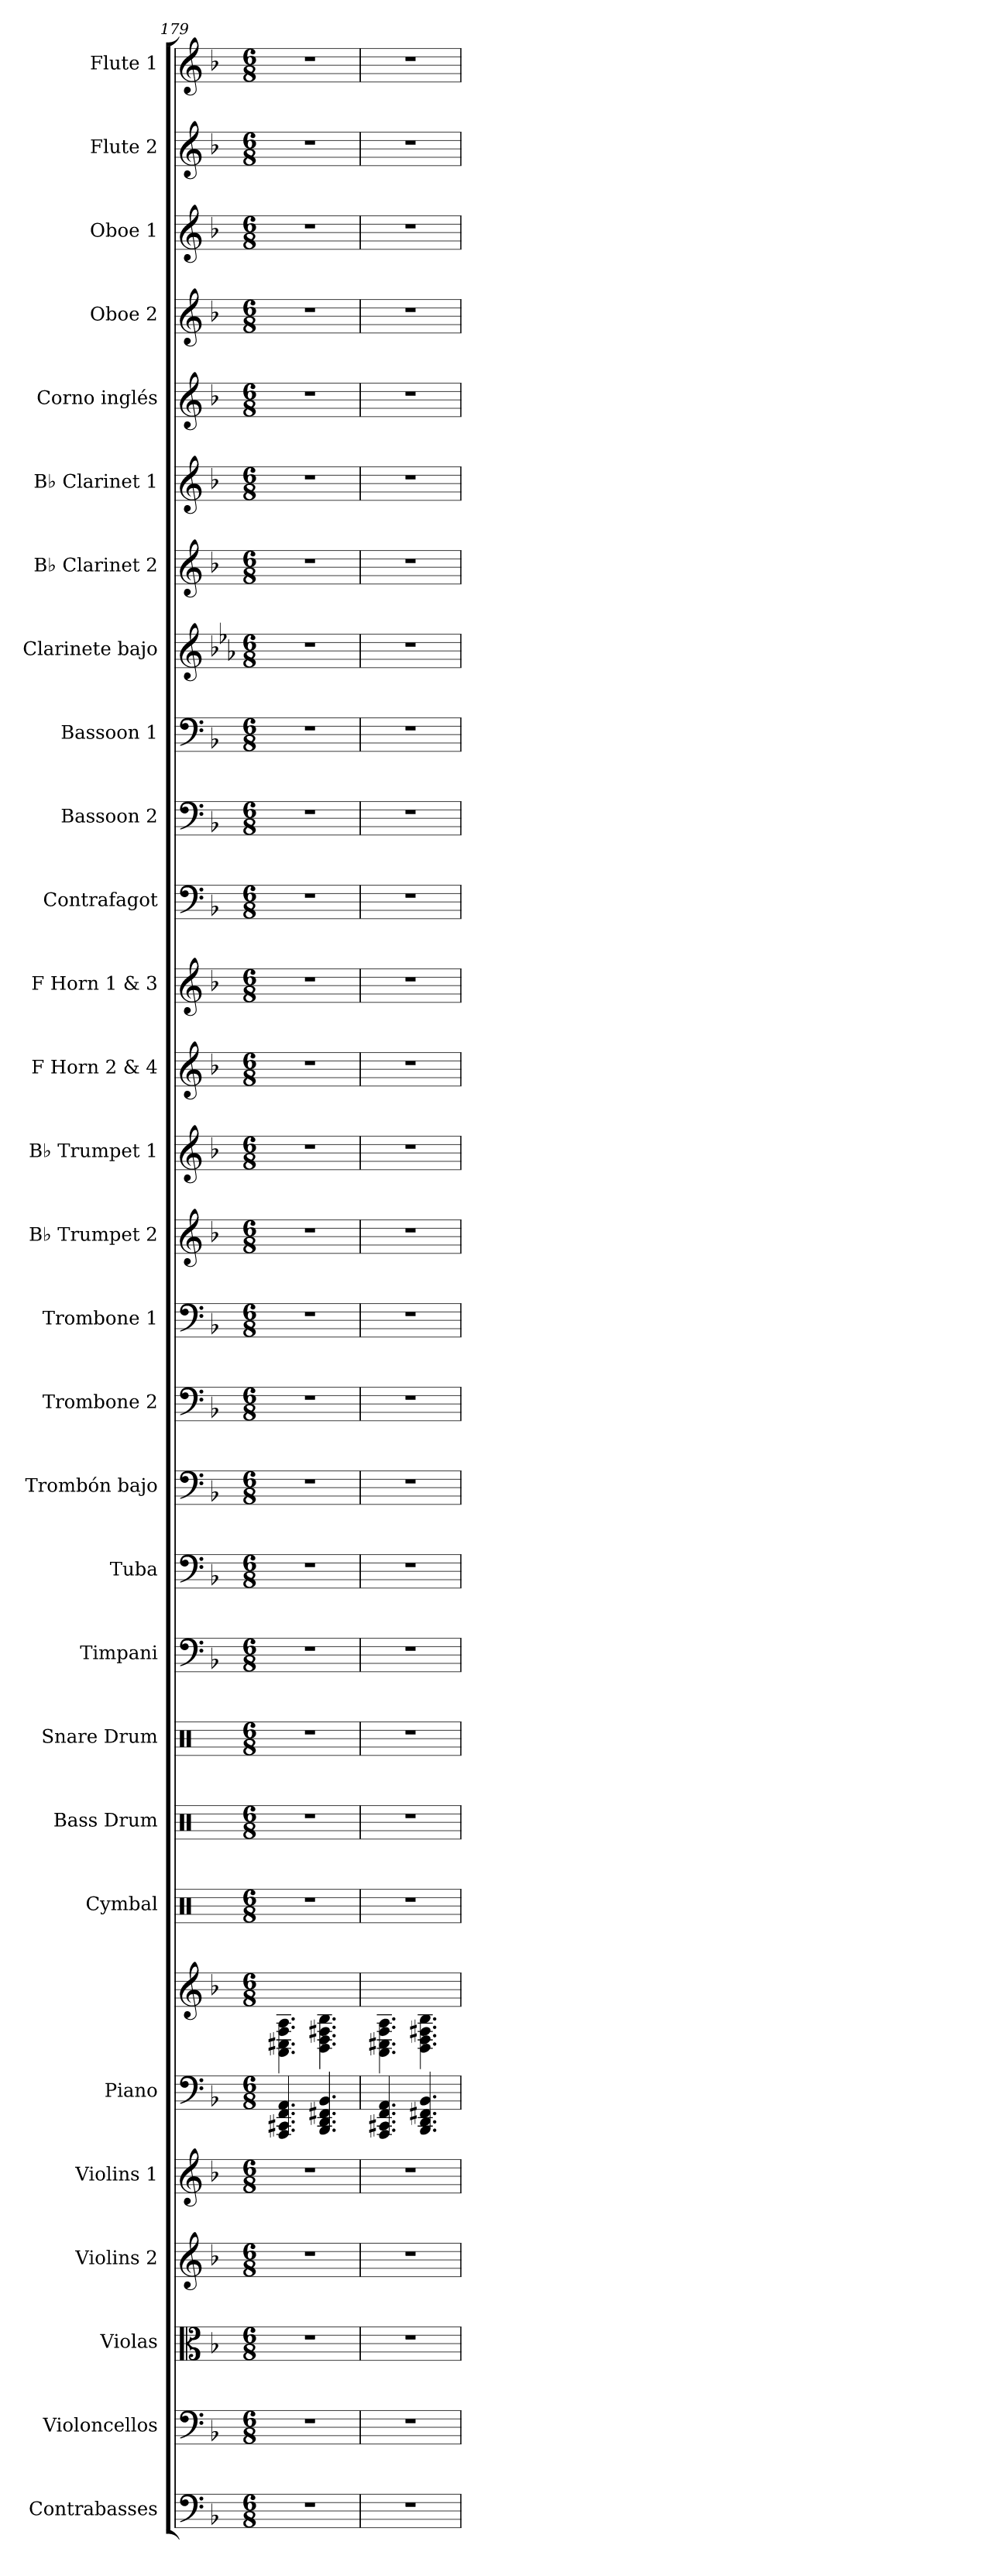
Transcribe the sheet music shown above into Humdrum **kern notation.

**kern	**kern	**kern	**kern	**kern	**kern	**kern	**kern	**kern	**kern	**kern	**kern	**kern	**kern	**kern	**kern	**kern	**kern	**kern	**kern	**kern	**kern	**kern	**kern	**kern	**kern	**kern	**kern	**kern	**kern
*part29	*part28	*part27	*part26	*part25	*part24	*part24	*part23	*part22	*part21	*part20	*part19	*part18	*part17	*part16	*part15	*part14	*part13	*part12	*part11	*part10	*part9	*part8	*part7	*part6	*part5	*part4	*part3	*part2	*part1
*staff30	*staff29	*staff28	*staff27	*staff26	*staff25	*staff24	*staff23	*staff22	*staff21	*staff20	*staff19	*staff18	*staff17	*staff16	*staff15	*staff14	*staff13	*staff12	*staff11	*staff10	*staff9	*staff8	*staff7	*staff6	*staff5	*staff4	*staff3	*staff2	*staff1
*I"Contrabasses	*I"Violoncellos	*I"Violas	*I"Violins 2	*I"Violins 1	*I"Piano	*	*I"Cymbal	*I"Bass Drum	*I"Snare Drum	*I"Timpani	*I"Tuba	*I"Trombón bajo	*I"Trombone 2	*I"Trombone 1	*I"B♭ Trumpet 2	*I"B♭ Trumpet 1	*I"F Horn 2 &amp; 4	*I"F Horn 1 &amp; 3	*I"Contrafagot	*I"Bassoon 2	*I"Bassoon 1	*I"Clarinete bajo	*I"B♭ Clarinet 2	*I"B♭ Clarinet 1	*I"Corno inglés	*I"Oboe 2	*I"Oboe 1	*I"Flute 2	*I"Flute 1
*I'Cbs.	*I'Vcs.	*I'Vlas.	*I'Vlns. 2	*I'Vlns. 1	*I'Pno.	*	*I'Cym.	*I'B. Dr.	*I'Sn. Dr.	*I'Timp.	*I'Tba.	*I'Tbn. B.	*I'Tbn. 2	*I'Tbn. 1	*I'B♭ Tpt. 2	*I'B♭ Tpt. 1	*I'F Hn. 2 4	*I'F Hn. 1 3	*I'Cfag.	*I'Bsn. 2	*I'Bsn. 1	*I'Cl. B.	*I'B♭ Cl. 2	*I'B♭ Cl. 1	*I'Cor. Ingl.	*I'Ob. 2	*I'Ob. 1	*I'Fl. 2	*I'Fl. 1
*clefF4	*clefF4	*clefC3	*clefG2	*clefG2	*clefF4	*clefG2	*clefX	*clefX	*clefX	*clefF4	*clefF4	*clefF4	*clefF4	*clefF4	*clefG2	*clefG2	*clefG2	*clefG2	*clefF4	*clefF4	*clefF4	*clefG2	*clefG2	*clefG2	*clefG2	*clefG2	*clefG2	*clefG2	*clefG2
*ITrd7c12	*	*	*	*	*	*	*	*	*	*	*	*	*	*	*ITrd1c2	*ITrd1c2	*ITrd4c7	*ITrd4c7	*ITrd7c12	*	*	*ITrd8c14	*ITrd1c2	*ITrd1c2	*ITrd4c7	*	*	*	*
*k[b-]	*k[b-]	*k[b-]	*k[b-]	*k[b-]	*k[b-]	*k[b-]	*k[]	*k[]	*k[]	*k[b-]	*k[b-]	*k[b-]	*k[b-]	*k[b-]	*k[b-e-a-]	*k[b-e-a-]	*k[b-e-]	*k[b-e-]	*k[b-]	*k[b-]	*k[b-]	*k[b-e-a-]	*k[b-e-a-]	*k[b-e-a-]	*k[b-e-]	*k[b-]	*k[b-]	*k[b-]	*k[b-]
*M6/8	*M6/8	*M6/8	*M6/8	*M6/8	*M6/8	*M6/8	*M6/8	*M6/8	*M6/8	*M6/8	*M6/8	*M6/8	*M6/8	*M6/8	*M6/8	*M6/8	*M6/8	*M6/8	*M6/8	*M6/8	*M6/8	*M6/8	*M6/8	*M6/8	*M6/8	*M6/8	*M6/8	*M6/8	*M6/8
=179	=179	=179	=179	=179	=179	=179	=179	=179	=179	=179	=179	=179	=179	=179	=179	=179	=179	=179	=179	=179	=179	=179	=179	=179	=179	=179	=179	=179	=179
2.r	2.r	2.r	2.r	2.r	4.AAA/ 4.CC#X/ 4.FF/ 4.AA/	4.AA\ 4.C#X\ 4.F\ 4.A\	2.r	2.r	2.r	2.r	2.r	2.r	2.r	2.r	2.r	2.r	2.r	2.r	2.r	2.r	2.r	2.r	2.r	2.r	2.r	2.r	2.r	2.r	2.r
.	.	.	.	.	4.BBB-/ 4.DD/ 4.FF#X/ 4.BB-/	4.BB-\ 4.D\ 4.F#X\ 4.B-\	.	.	.	.	.	.	.	.	.	.	.	.	.	.	.	.	.	.	.	.	.	.	.
=180	=180	=180	=180	=180	=180	=180	=180	=180	=180	=180	=180	=180	=180	=180	=180	=180	=180	=180	=180	=180	=180	=180	=180	=180	=180	=180	=180	=180	=180
2.r	2.r	2.r	2.r	2.r	4.AAA/ 4.CC#X/ 4.FF/ 4.AA/	4.AA\ 4.C#X\ 4.F\ 4.A\	2.r	2.r	2.r	2.r	2.r	2.r	2.r	2.r	2.r	2.r	2.r	2.r	2.r	2.r	2.r	2.r	2.r	2.r	2.r	2.r	2.r	2.r	2.r
.	.	.	.	.	4.BBB-/ 4.DD/ 4.FF#X/ 4.BB-/	4.BB-\ 4.D\ 4.F#X\ 4.B-\	.	.	.	.	.	.	.	.	.	.	.	.	.	.	.	.	.	.	.	.	.	.	.
=	=	=	=	=	=	=	=	=	=	=	=	=	=	=	=	=	=	=	=	=	=	=	=	=	=	=	=	=	=
*-	*-	*-	*-	*-	*-	*-	*-	*-	*-	*-	*-	*-	*-	*-	*-	*-	*-	*-	*-	*-	*-	*-	*-	*-	*-	*-	*-	*-	*-
